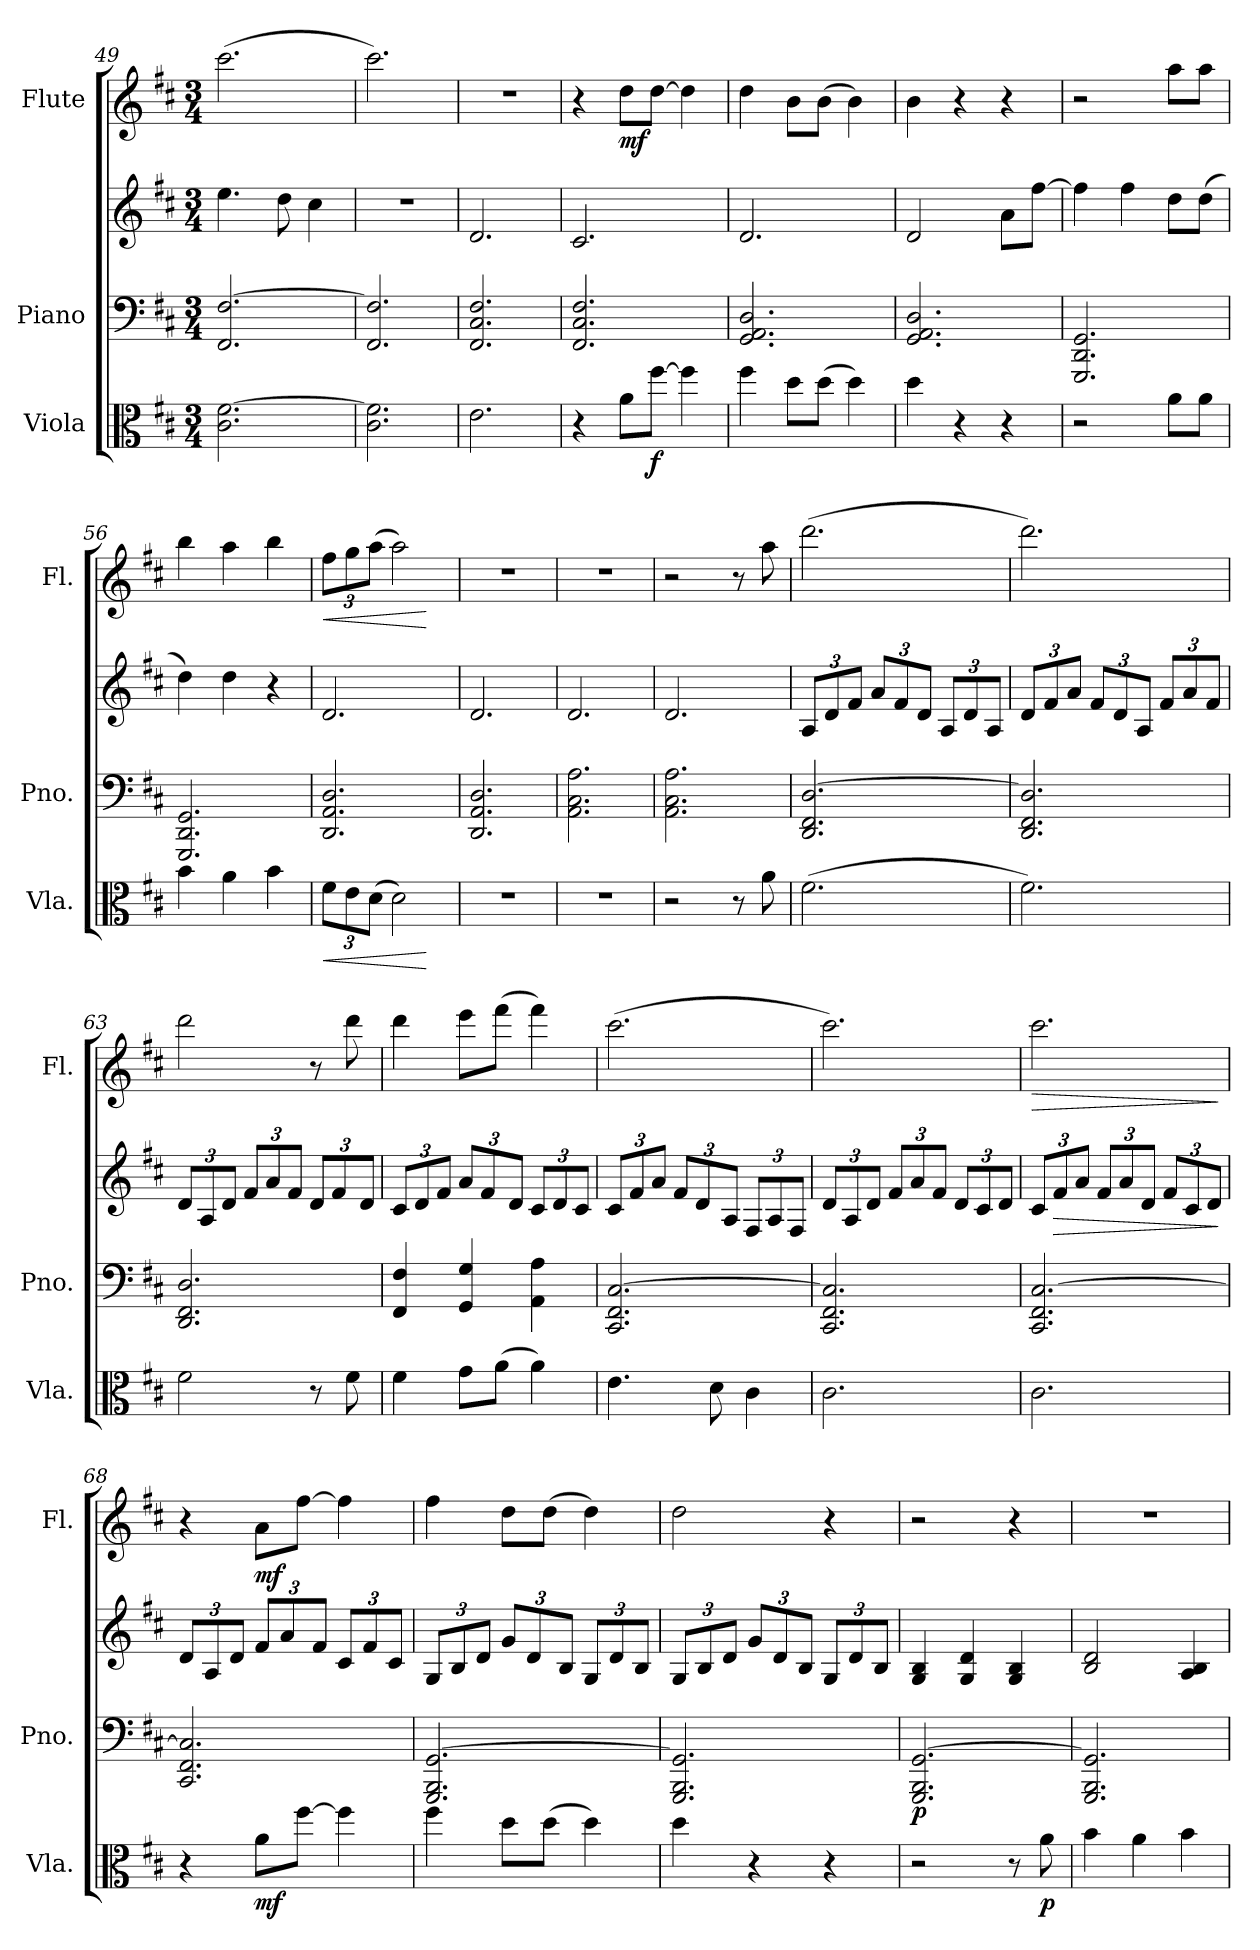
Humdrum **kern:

**kern	**dynam	**kern	**kern	**dynam	**kern	**dynam
*part3	*part3	*part2	*part2	*part2	*part1	*part1
*staff4	*staff4	*staff3	*staff2	*staff2/3	*staff1	*staff1
*I"Viola	*	*I"Piano	*	*	*I"Flute	*
*I'Vla.	*	*I'Pno.	*	*	*I'Fl.	*
*clefC3	*	*clefF4	*clefG2	*	*clefG2	*
*k[f#c#]	*	*k[f#c#]	*k[f#c#]	*	*k[f#c#]	*
*M3/4	*	*M3/4	*M3/4	*	*M3/4	*
=49	=49	=49	=49	=49	=49	=49
2.c#\ [2.f#\	.	2.FF#/ [2.F#/	4.ee\	.	(2.ccc#\	.
.	.	.	8dd\	.	.	.
.	.	.	4cc#\	.	.	.
=50	=50	=50	=50	=50	=50	=50
2.c#\ 2.f#\]	.	2.FF#/ 2.F#/]	2.r	.	2.ccc#\)	.
=51	=51	=51	=51	=51	=51	=51
2.e\	.	2.FF#/ 2.C#/ 2.F#/	2.d/	.	2.r	.
=52	=52	=52	=52	=52	=52	=52
4r	.	2.FF#/ 2.C#/ 2.F#/	2.c#/	.	4r	.
!	!	!	!	!	!	!LO:DY:b
8a\L	.	.	.	.	8dd\L	mf
!	!LO:DY:b	!	!	!	!	!
[8ff#\J	f	.	.	.	[8dd\J	.
4ff#\]	.	.	.	.	4dd\]	.
=53	=53	=53	=53	=53	=53	=53
4ff#\	.	2.GG/ 2.AA/ 2.D/	2.d/	.	4dd\	.
8dd\L	.	.	.	.	8b\L	.
(8dd\J	.	.	.	.	(8b\J	.
4dd\)	.	.	.	.	4b\)	.
=54	=54	=54	=54	=54	=54	=54
4dd\	.	2.GG/ 2.AA/ 2.D/	2d/	.	4b\	.
4r	.	.	.	.	4r	.
4r	.	.	8a\L	.	4r	.
.	.	.	[8ff#\J	.	.	.
!!LO:PB:g=z
=55	=55	=55	=55	=55	=55	=55
2r	.	2.GGG/ 2.DD/ 2.GG/	4ff#\]	.	2r	.
.	.	.	4ff#\	.	.	.
8a\L	.	.	8dd\L	.	8aa\L	.
8a\J	.	.	(8dd\J	.	8aa\J	.
=56	=56	=56	=56	=56	=56	=56
4b\	.	2.GGG/ 2.DD/ 2.GG/	4dd\)	.	4bb\	.
4a\	.	.	4dd\	.	4aa\	.
4b\	.	.	4r	.	4bb\	.
=57	=57	=57	=57	=57	=57	=57
*Xbrackettup	*	*	*	*	*	*
!	!LO:HP:b	!	!	!	!	!
*	*	*	*	*	*Xbrackettup	*
!	!	!	!	!	!	!LO:HP:b
12f#\L	<	2.DD/ 2.AA/ 2.D/	2.d/	.	12ff#\L	<
12e\	.	.	.	.	12gg\	.
(12d\J	.	.	.	.	(12aa\J	.
2d\)	.	.	.	.	2aa\)	.
.	[	.	.	.	.	[
=58	=58	=58	=58	=58	=58	=58
2.r	.	2.DD/ 2.AA/ 2.D/	2.d/	.	2.r	.
=59	=59	=59	=59	=59	=59	=59
2.r	.	2.AA\ 2.C#\ 2.A\	2.d/	.	2.r	.
=60	=60	=60	=60	=60	=60	=60
2r	.	2.AA\ 2.C#\ 2.A\	2.d/	.	2r	.
8r	.	.	.	.	8r	.
8a\	.	.	.	.	8aa\	.
=61	=61	=61	=61	=61	=61	=61
*	*	*	*Xbrackettup	*	*	*
(2.f#\	.	2.DD/ 2.FF#/ [2.D/	12A/L	.	(2.ddd\	.
.	.	.	12d/	.	.	.
.	.	.	12f#/J	.	.	.
.	.	.	12a/L	.	.	.
.	.	.	12f#/	.	.	.
.	.	.	12d/J	.	.	.
.	.	.	12A/L	.	.	.
.	.	.	12d/	.	.	.
.	.	.	12A/J	.	.	.
!!LO:LB:g=z
=62	=62	=62	=62	=62	=62	=62
2.f#\)	.	2.DD/ 2.FF#/ 2.D/]	12d/L	.	2.ddd\)	.
.	.	.	12f#/	.	.	.
.	.	.	12a/J	.	.	.
.	.	.	12f#/L	.	.	.
.	.	.	12d/	.	.	.
.	.	.	12A/J	.	.	.
.	.	.	12f#/L	.	.	.
.	.	.	12a/	.	.	.
.	.	.	12f#/J	.	.	.
=63	=63	=63	=63	=63	=63	=63
2f#\	.	2.DD/ 2.FF#/ 2.D/	12d/L	.	2ddd\	.
.	.	.	12A/	.	.	.
.	.	.	12d/J	.	.	.
.	.	.	12f#/L	.	.	.
.	.	.	12a/	.	.	.
.	.	.	12f#/J	.	.	.
8r	.	.	12d/L	.	8r	.
.	.	.	12f#/	.	.	.
8f#\	.	.	.	.	8ddd\	.
.	.	.	12d/J	.	.	.
=64	=64	=64	=64	=64	=64	=64
4f#\	.	4FF#/ 4F#/	12c#/L	.	4ddd\	.
.	.	.	12d/	.	.	.
.	.	.	12f#/J	.	.	.
8g\L	.	4GG/ 4G/	12a/L	.	8eee\L	.
.	.	.	12f#/	.	.	.
(8a\J	.	.	.	.	(8fff#\J	.
.	.	.	12d/J	.	.	.
4a\)	.	4AA\ 4A\	12c#/L	.	4fff#\)	.
.	.	.	12d/	.	.	.
.	.	.	12c#/J	.	.	.
=65	=65	=65	=65	=65	=65	=65
4.e\	.	2.CC#/ 2.FF#/ [2.C#/	12c#/L	.	(2.ccc#\	.
.	.	.	12f#/	.	.	.
.	.	.	12a/J	.	.	.
.	.	.	12f#/L	.	.	.
.	.	.	12d/	.	.	.
8d\	.	.	.	.	.	.
.	.	.	12A/J	.	.	.
4c#\	.	.	12F#/L	.	.	.
.	.	.	12A/	.	.	.
.	.	.	12F#/J	.	.	.
!!LO:LB:g=z
=66	=66	=66	=66	=66	=66	=66
2.c#\	.	2.CC#/ 2.FF#/ 2.C#/]	12d/L	.	2.ccc#\)	.
.	.	.	12A/	.	.	.
.	.	.	12d/J	.	.	.
.	.	.	12f#/L	.	.	.
.	.	.	12a/	.	.	.
.	.	.	12f#/J	.	.	.
.	.	.	12d/L	.	.	.
.	.	.	12c#/	.	.	.
.	.	.	12d/J	.	.	.
=67	=67	=67	=67	=67	=67	=67
!	!	!	!	!	!	!LO:HP:b
2.c#\	.	2.CC#/ 2.FF#/ [2.C#/	12c#/L	.	2.ccc#\	>
!	!	!	!	!LO:HP:b	!	!
.	.	.	12f#/	>	.	.
.	.	.	12a/J	.	.	.
.	.	.	12f#/L	.	.	.
.	.	.	12a/	.	.	.
.	.	.	12d/J	.	.	.
.	.	.	12f#/L	.	.	.
.	.	.	12c#/	.	.	.
.	.	.	12d/J	.	.	.
.	.	.	.	]	.	]
=68	=68	=68	=68	=68	=68	=68
4r	.	2.CC#/ 2.FF#/ 2.C#/]	12d/L	.	4r	.
.	.	.	12A/	.	.	.
.	.	.	12d/J	.	.	.
!	!LO:DY:b	!	!	!	!	!LO:DY:b
8a\L	mf	.	12f#/L	.	8a\L	mf
.	.	.	12a/	.	.	.
[8ff#\J	.	.	.	.	[8ff#\J	.
.	.	.	12f#/J	.	.	.
4ff#\]	.	.	12c#/L	.	4ff#\]	.
.	.	.	12f#/	.	.	.
.	.	.	12c#/J	.	.	.
=69	=69	=69	=69	=69	=69	=69
4ff#\	.	2.GGG/ 2.BBB/ [2.GG/	12G/L	.	4ff#\	.
.	.	.	12B/	.	.	.
.	.	.	12d/J	.	.	.
8dd\L	.	.	12g/L	.	8dd\L	.
.	.	.	12d/	.	.	.
(8dd\J	.	.	.	.	(8dd\J	.
.	.	.	12B/J	.	.	.
4dd\)	.	.	12G/L	.	4dd\)	.
.	.	.	12d/	.	.	.
.	.	.	12B/J	.	.	.
!!LO:PB:g=z
=70	=70	=70	=70	=70	=70	=70
4dd\	.	2.GGG/ 2.BBB/ 2.GG/]	12G/L	.	2dd\	.
.	.	.	12B/	.	.	.
.	.	.	12d/J	.	.	.
4r	.	.	12g/L	.	.	.
.	.	.	12d/	.	.	.
.	.	.	12B/J	.	.	.
4r	.	.	12G/L	.	4r	.
.	.	.	12d/	.	.	.
.	.	.	12B/J	.	.	.
=71	=71	=71	=71	=71	=71	=71
!	!	!	!	!LO:DY:b=2	!	!
2r	.	2.GGG/ 2.BBB/ [2.GG/	4G/ 4B/	p	2r	.
.	.	.	4G/ 4d/	.	.	.
8r	.	.	4G/ 4B/	.	4r	.
!	!LO:DY:b	!	!	!	!	!
8a\	p	.	.	.	.	.
=72	=72	=72	=72	=72	=72	=72
4b\	.	2.GGG/ 2.BBB/ 2.GG/]	2B/ 2d/	.	2.r	.
4a\	.	.	.	.	.	.
4b\	.	.	4A/ 4B/	.	.	.
=	=	=	=	=	=	=
*-	*-	*-	*-	*-	*-	*-
